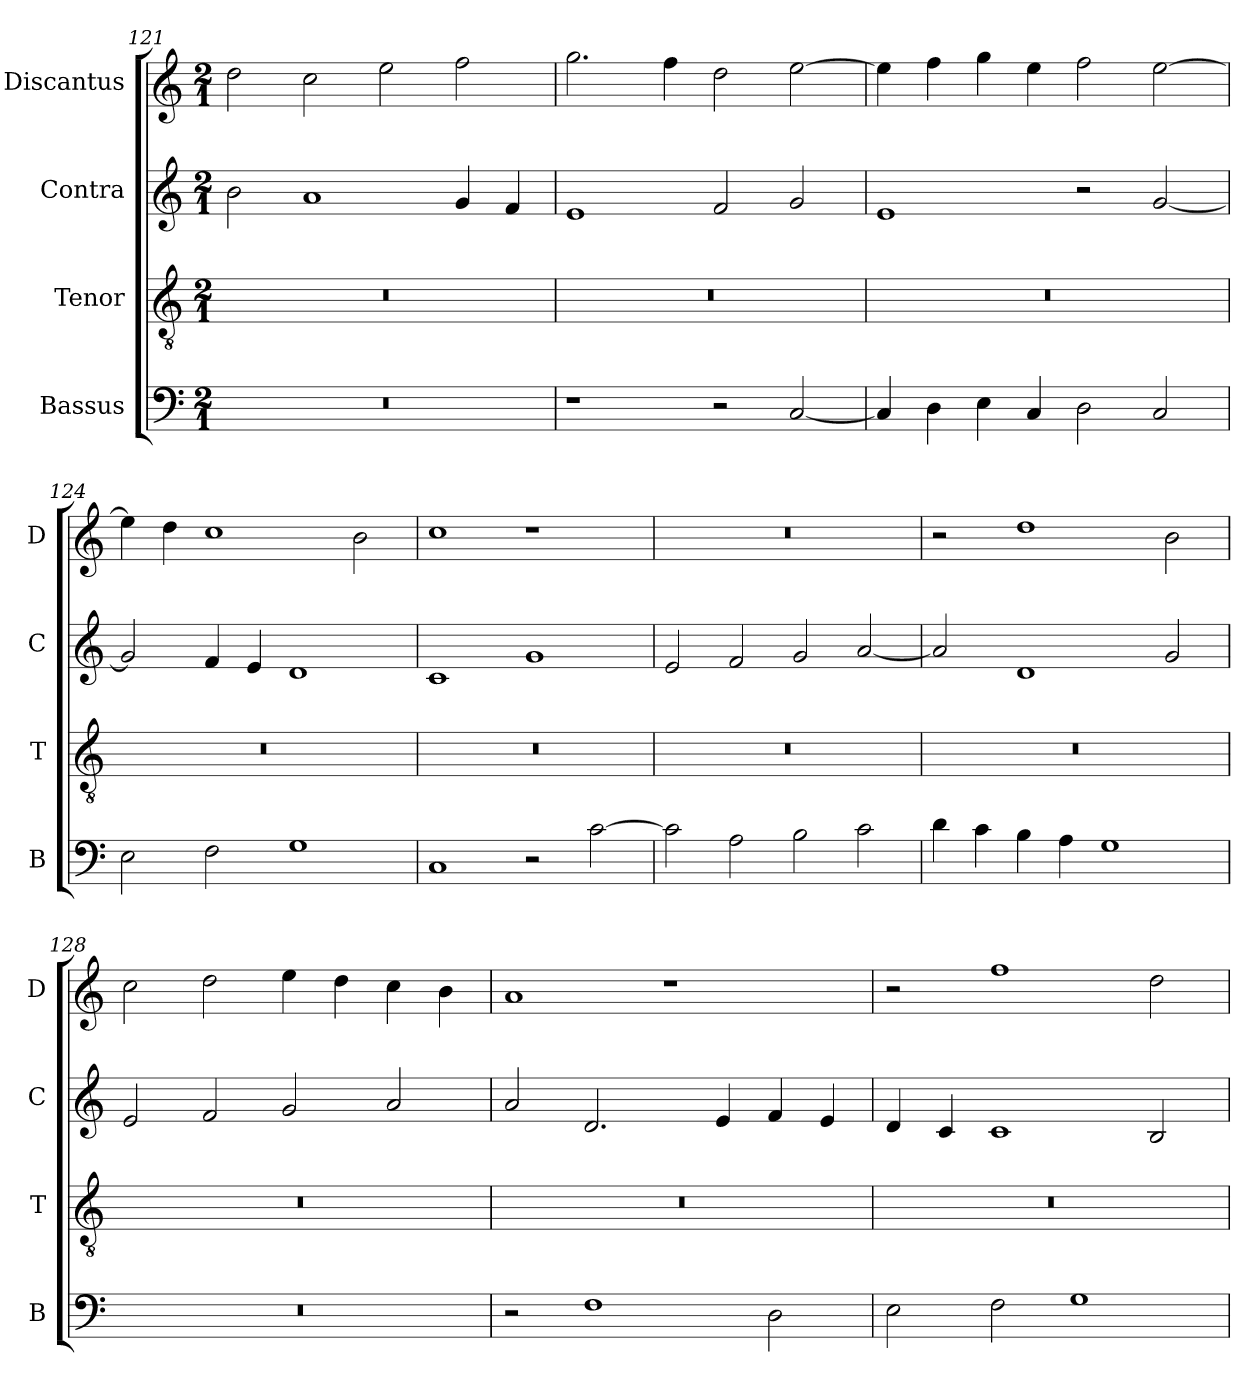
**kern	**kern	**kern	**kern
*part4	*part3	*part2	*part1
*staff4	*staff3	*staff2	*staff1
*I"Bassus	*I"Tenor	*I"Contra	*I"Discantus
*I'B	*I'T	*I'C	*I'D
*clefF4	*clefGv2	*clefG2	*clefG2
*k[]	*k[]	*k[]	*k[]
*M2/1	*M2/1	*M2/1	*M2/1
=121	=121	=121	=121
0r	0r	2b\	2dd\
.	.	1a	2cc\
.	.	.	2ee\
.	.	4g/	2ff\
.	.	4f/	.
=122	=122	=122	=122
1r	0r	1e	2.gg\
.	.	.	4ff\
2r	.	2f/	2dd\
[2C/	.	2g/	[2ee\
=123	=123	=123	=123
4C/]	0r	1e	4ee\]
4D\	.	.	4ff\
4E\	.	.	4gg\
4C/	.	.	4ee\
2D\	.	2r	2ff\
2C/	.	[2g/	[2ee\
=124	=124	=124	=124
2E\	0r	2g/]	4ee\]
.	.	.	4dd\
2F\	.	4f/	1cc
.	.	4e/	.
1G	.	1d	.
.	.	.	2b\
=125	=125	=125	=125
1C	0r	1c	1cc
2r	.	1g	1r
[2c\	.	.	.
=126	=126	=126	=126
2c\]	0r	2e/	0r
2A\	.	2f/	.
2B\	.	2g/	.
2c\	.	[2a/	.
=127	=127	=127	=127
4d\	0r	2a/]	2r
4c\	.	.	.
4B\	.	1d	1dd
4A\	.	.	.
1G	.	.	.
.	.	2g/	2b\
=128	=128	=128	=128
0r	0r	2e/	2cc\
.	.	2f/	2dd\
.	.	2g/	4ee\
.	.	.	4dd\
.	.	2a/	4cc\
.	.	.	4b\
=129	=129	=129	=129
2r	0r	2a/	1a
1F	.	2.d/	.
.	.	.	1r
.	.	4e/	.
2D\	.	4f/	.
.	.	4e/	.
=130	=130	=130	=130
2E\	0r	4d/	2r
.	.	4c/	.
2F\	.	1c	1ff
1G	.	.	.
.	.	2B/	2dd\
=	=	=	=
*-	*-	*-	*-
